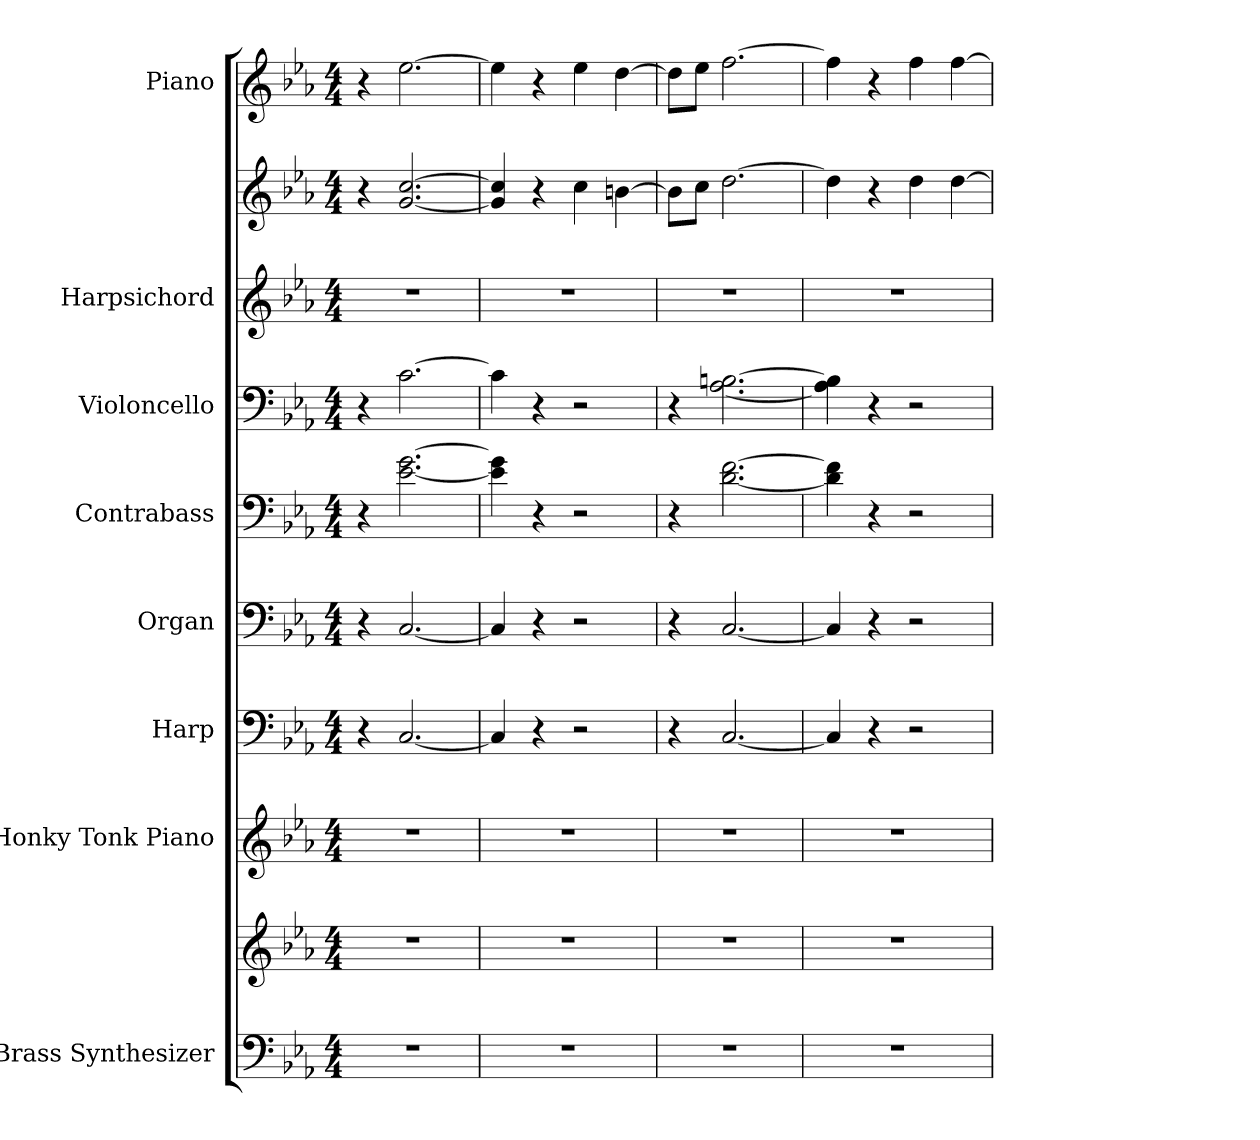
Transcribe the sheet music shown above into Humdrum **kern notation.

**kern	**kern	**kern	**kern	**kern	**kern	**kern	**kern	**kern	**kern
*part8	*part8	*part7	*part6	*part5	*part4	*part3	*part2	*part2	*part1
*staff10	*staff9	*staff8	*staff7	*staff6	*staff5	*staff4	*staff3	*staff2	*staff1
*I"Brass Synthesizer	*	*I"Honky Tonk Piano	*I"Harp	*I"Organ	*I"Contrabass	*I"Violoncello	*I"Harpsichord	*	*I"Piano
*I'Synth.	*	*I'Hnk. Pno.	*I'Hrp.	*I'Org.	*I'Cb.	*I'Vc.	*I'Hch.	*	*I'Pno.
*clefF4	*clefG2	*clefG2	*clefF4	*clefF4	*clefF4	*clefF4	*clefG2	*clefG2	*clefG2
*	*	*	*	*	*ITrd7c12	*	*	*	*
*k[b-e-a-]	*k[b-e-a-]	*k[b-e-a-]	*k[b-e-a-]	*k[b-e-a-]	*k[b-e-a-]	*k[b-e-a-]	*k[b-e-a-]	*k[b-e-a-]	*k[b-e-a-]
*M4/4	*M4/4	*M4/4	*M4/4	*M4/4	*M4/4	*M4/4	*M4/4	*M4/4	*M4/4
*MM96	*MM96	*MM96	*MM96	*MM96	*MM96	*MM96	*MM96	*MM96	*MM96
=1	=1	=1	=1	=1	=1	=1	=1	=1	=1
1r	1r	1r	4r	4r	4r	4r	1r	4r	4r
.	.	.	[2.C/	[2.C/	[2.E-\ [2.G\	[2.c\	.	[2.g/ [2.cc/	[2.ee-\
=2	=2	=2	=2	=2	=2	=2	=2	=2	=2
1r	1r	1r	4C/]	4C/]	4E-\] 4G\]	4c\]	1r	4g/] 4cc/]	4ee-\]
.	.	.	4r	4r	4r	4r	.	4r	4r
.	.	.	2r	2r	2r	2r	.	4cc\	4ee-\
.	.	.	.	.	.	.	.	[4bn\	[4dd\
=3	=3	=3	=3	=3	=3	=3	=3	=3	=3
1r	1r	1r	4r	4r	4r	4r	1r	8b\L]	8dd\L]
.	.	.	.	.	.	.	.	8cc\J	8ee-\J
*	*	*	*	*	*	*	*	*	*MM90
.	.	.	[2.C/	[2.C/	[2.D\ [2.F\	[2.A-\ [2.Bn\	.	[2.dd\	[2.ff\
=4	=4	=4	=4	=4	=4	=4	=4	=4	=4
1r	1r	1r	4C/]	4C/]	4D\] 4F\]	4A-\] 4B\]	1r	4dd\]	4ff\]
*	*	*	*	*	*	*	*	*	*MM97
.	.	.	4r	4r	4r	4r	.	4r	4r
.	.	.	2r	2r	2r	2r	.	4dd\	4ff\
.	.	.	.	.	.	.	.	[4dd\	[4ff\
=	=	=	=	=	=	=	=	=	=
*-	*-	*-	*-	*-	*-	*-	*-	*-	*-
